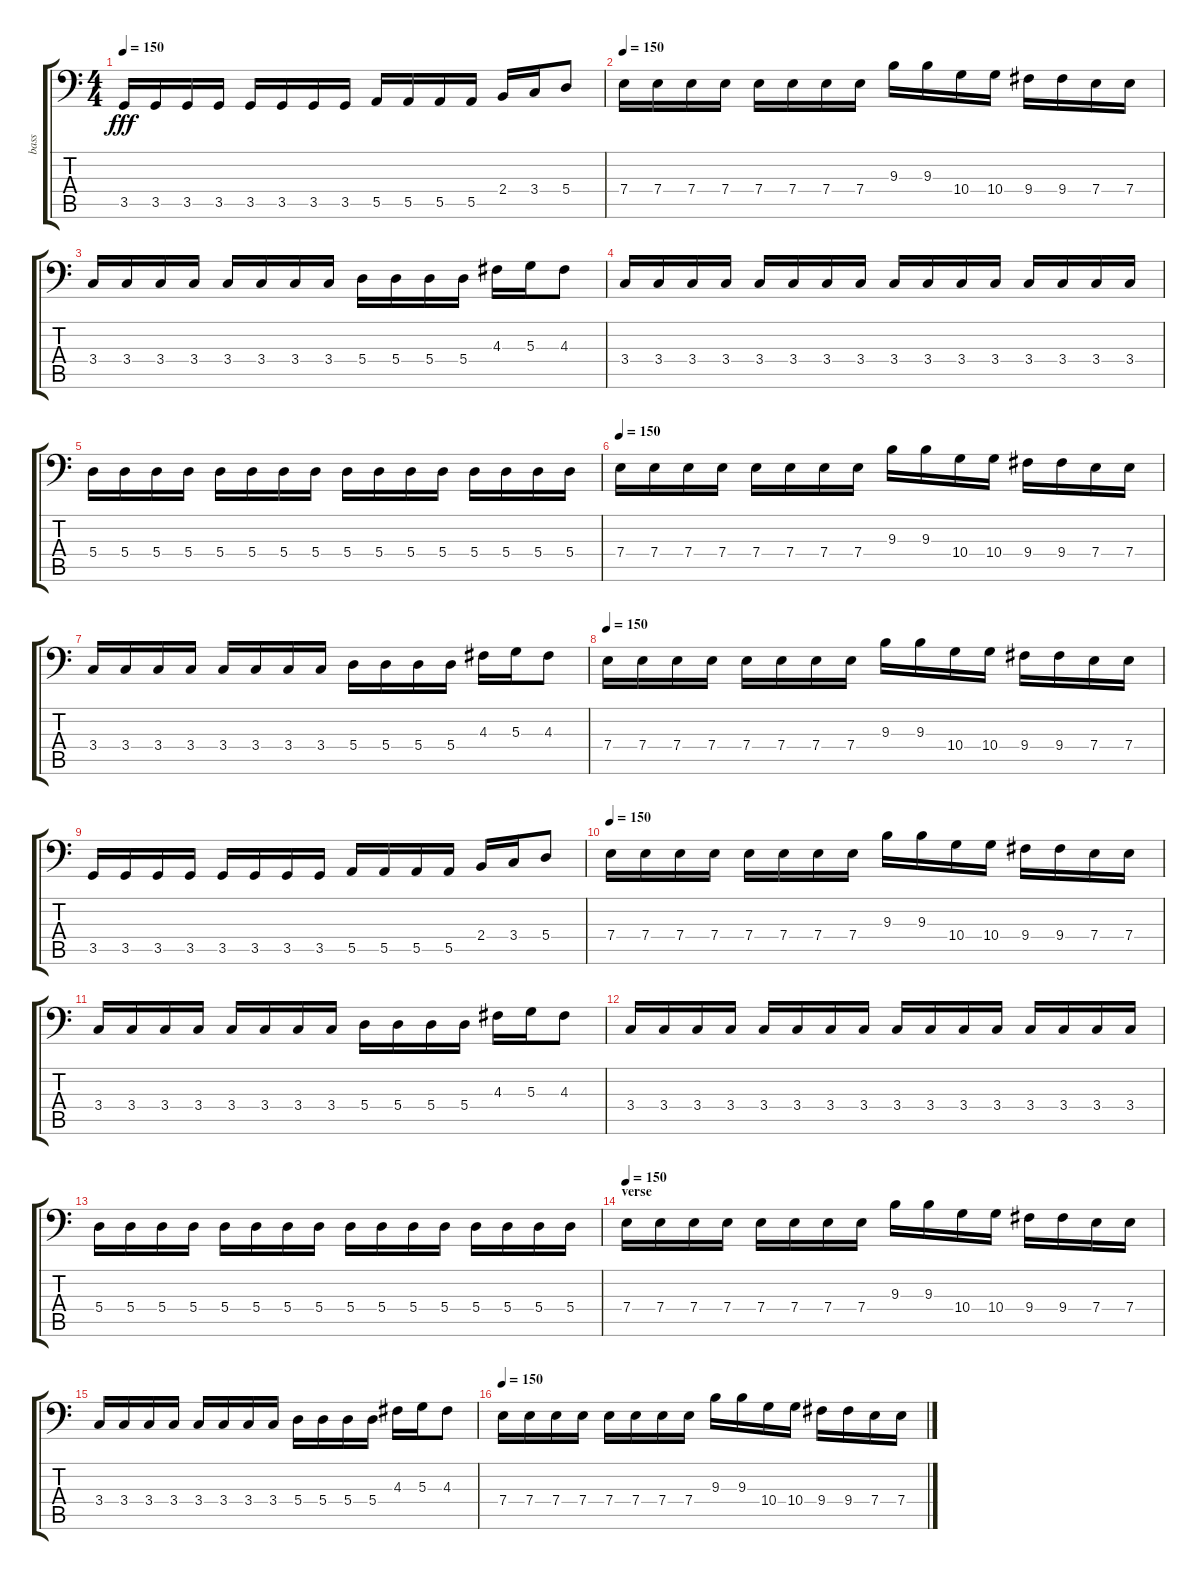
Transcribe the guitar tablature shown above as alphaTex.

\track ("bass" "bass") {instrument electricbassfinger}
\staff {score tabs}
\tuning (C3 G2 D2 A1 E1 B0) {hide}
\ts (4 4)
\tempo 150
\clef f4
\ks c
3.5.16{dy fff} 3.5.16 3.5.16 3.5.16 3.5.16 3.5.16 3.5.16 3.5.16 5.5.16 5.5.16 5.5.16 5.5.16 2.4.16 3.4.16 5.4.8 |
\tempo 150
7.4.16 7.4.16 7.4.16 7.4.16 7.4.16 7.4.16 7.4.16 7.4.16 9.3.16 9.3.16 10.4.16 10.4.16 9.4.16 9.4.16 7.4.16 7.4.16 |
3.4.16 3.4.16 3.4.16 3.4.16 3.4.16 3.4.16 3.4.16 3.4.16 5.4.16 5.4.16 5.4.16 5.4.16 4.3.16 5.3.16 4.3.8 |
3.4.16 3.4.16 3.4.16 3.4.16 3.4.16 3.4.16 3.4.16 3.4.16 3.4.16 3.4.16 3.4.16 3.4.16 3.4.16 3.4.16 3.4.16 3.4.16 |
5.4.16 5.4.16 5.4.16 5.4.16 5.4.16 5.4.16 5.4.16 5.4.16 5.4.16 5.4.16 5.4.16 5.4.16 5.4.16 5.4.16 5.4.16 5.4.16 |
\tempo 150
7.4.16 7.4.16 7.4.16 7.4.16 7.4.16 7.4.16 7.4.16 7.4.16 9.3.16 9.3.16 10.4.16 10.4.16 9.4.16 9.4.16 7.4.16 7.4.16 |
3.4.16 3.4.16 3.4.16 3.4.16 3.4.16 3.4.16 3.4.16 3.4.16 5.4.16 5.4.16 5.4.16 5.4.16 4.3.16 5.3.16 4.3.8 |
\tempo 150
7.4.16 7.4.16 7.4.16 7.4.16 7.4.16 7.4.16 7.4.16 7.4.16 9.3.16 9.3.16 10.4.16 10.4.16 9.4.16 9.4.16 7.4.16 7.4.16 |
3.5.16 3.5.16 3.5.16 3.5.16 3.5.16 3.5.16 3.5.16 3.5.16 5.5.16 5.5.16 5.5.16 5.5.16 2.4.16 3.4.16 5.4.8 |
\tempo 150
7.4.16 7.4.16 7.4.16 7.4.16 7.4.16 7.4.16 7.4.16 7.4.16 9.3.16 9.3.16 10.4.16 10.4.16 9.4.16 9.4.16 7.4.16 7.4.16 |
3.4.16 3.4.16 3.4.16 3.4.16 3.4.16 3.4.16 3.4.16 3.4.16 5.4.16 5.4.16 5.4.16 5.4.16 4.3.16 5.3.16 4.3.8 |
3.4.16 3.4.16 3.4.16 3.4.16 3.4.16 3.4.16 3.4.16 3.4.16 3.4.16 3.4.16 3.4.16 3.4.16 3.4.16 3.4.16 3.4.16 3.4.16 |
5.4.16 5.4.16 5.4.16 5.4.16 5.4.16 5.4.16 5.4.16 5.4.16 5.4.16 5.4.16 5.4.16 5.4.16 5.4.16 5.4.16 5.4.16 5.4.16 |
\section ("" "verse")
\tempo 150
7.4.16 7.4.16 7.4.16 7.4.16 7.4.16 7.4.16 7.4.16 7.4.16 9.3.16 9.3.16 10.4.16 10.4.16 9.4.16 9.4.16 7.4.16 7.4.16 |
3.4.16 3.4.16 3.4.16 3.4.16 3.4.16 3.4.16 3.4.16 3.4.16 5.4.16 5.4.16 5.4.16 5.4.16 4.3.16 5.3.16 4.3.8 |
\tempo 150
7.4.16 7.4.16 7.4.16 7.4.16 7.4.16 7.4.16 7.4.16 7.4.16 9.3.16 9.3.16 10.4.16 10.4.16 9.4.16 9.4.16 7.4.16 7.4.16
